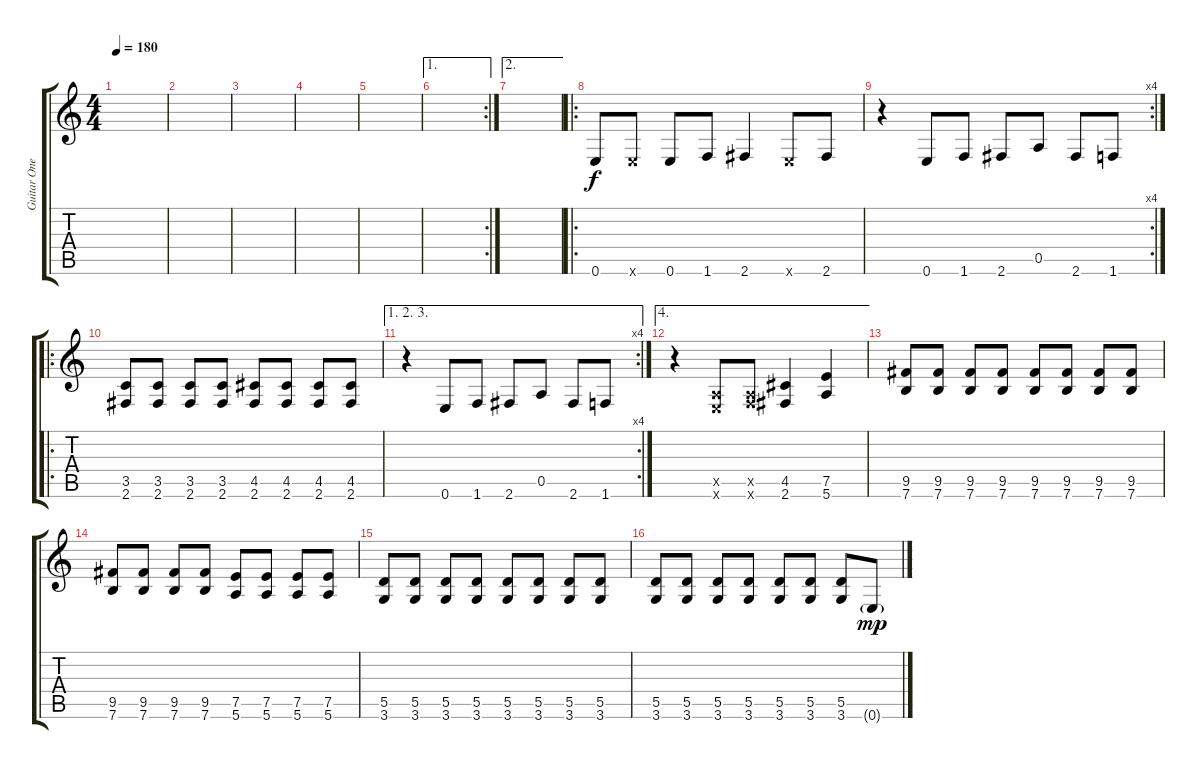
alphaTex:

\track ("Guitar One" "Guitar One") {instrument overdrivenguitar}
\staff {score tabs}
\tuning (E4 B3 G3 D3 A2 E2) {hide}
\ts (4 4)
\tempo 180
\clef g2
\ks c
|
|
|
|
|
\ae 1
\rc 2
|
\ae 2
|
\ro
0.6.8 0.6{x}.8 0.6.8 1.6.8 2.6.4 0.6{x}.8 2.6.8 |
\rc 4
r.4 0.6.8 1.6.8 2.6.8 0.5.8 2.6.8 1.6.8 |
\ro
(3.5 2.6).8 (3.5 2.6).8 (3.5 2.6).8 (3.5 2.6).8 (4.5 2.6).8 (4.5 2.6).8 (4.5 2.6).8 (4.5 2.6).8 |
\ae (1 2 3)
\rc 4
r.4 0.6.8 1.6.8 2.6.8 0.5.8 2.6.8 1.6.8 |
\ae 4
r.4 (0.5{x} 0.6{x}).8 (0.5{x} 1.6{x}).8 (4.5 2.6).4 (7.5 5.6).4 |
(9.5 7.6).8 (9.5 7.6).8 (9.5 7.6).8 (9.5 7.6).8 (9.5 7.6).8 (9.5 7.6).8 (9.5 7.6).8 (9.5 7.6).8 |
(9.5 7.6).8 (9.5 7.6).8 (9.5 7.6).8 (9.5 7.6).8 (7.5 5.6).8 (7.5 5.6).8 (7.5 5.6).8 (7.5 5.6).8 |
(5.5 3.6).8 (5.5 3.6).8 (5.5 3.6).8 (5.5 3.6).8 (5.5 3.6).8 (5.5 3.6).8 (5.5 3.6).8 (5.5 3.6).8 |
(5.5 3.6).8 (5.5 3.6).8 (5.5 3.6).8 (5.5 3.6).8 (5.5 3.6).8 (5.5 3.6).8 (5.5 3.6).8 0.6{g}.8{dy mp}
